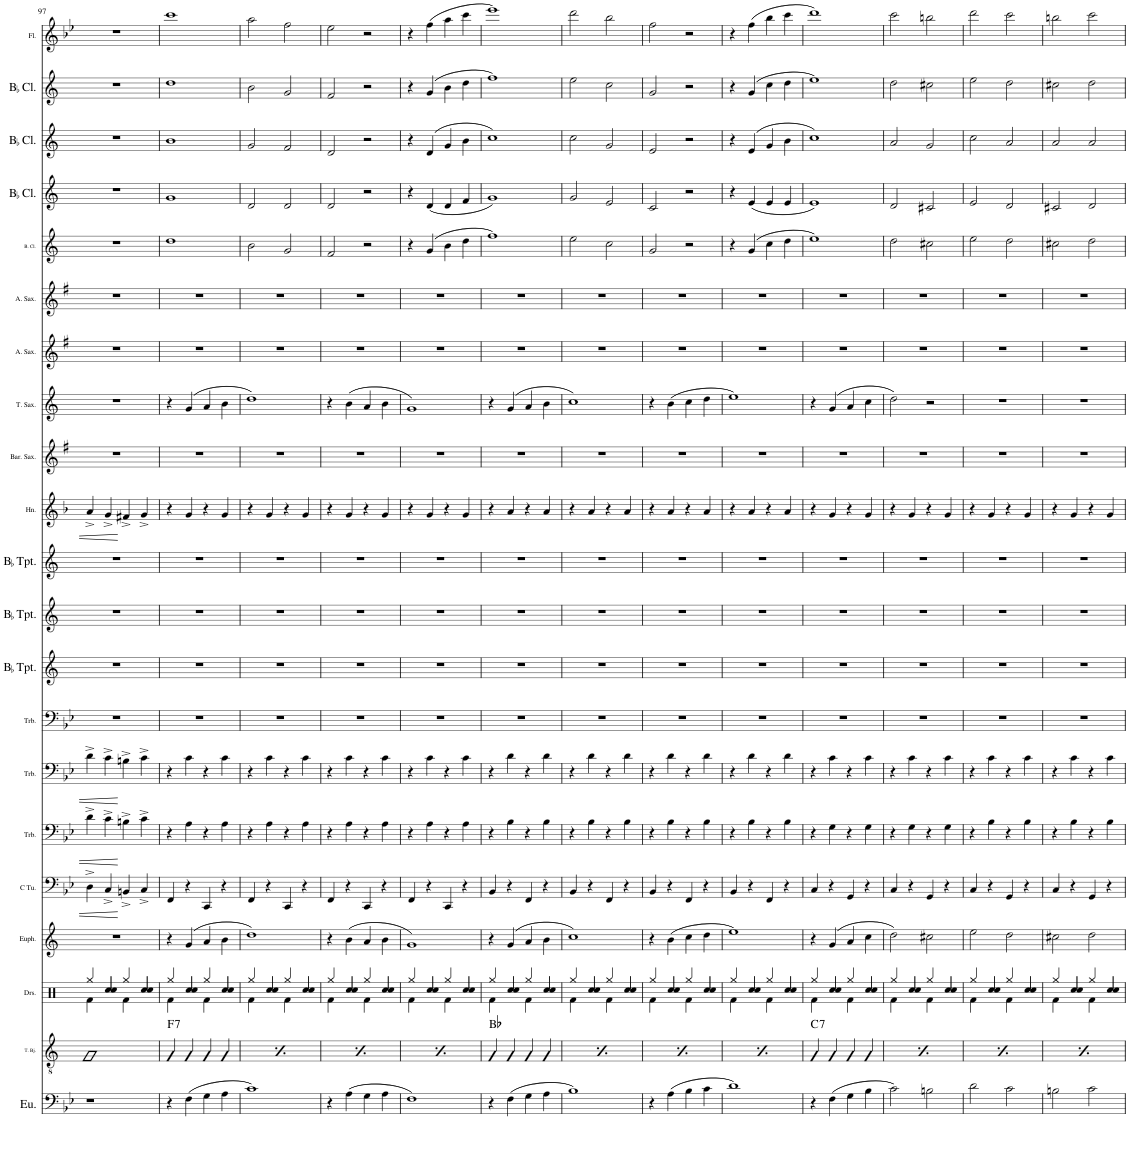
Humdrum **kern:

**kern	**kern	**harte	**kern	**kern	**kern	**kern	**kern	**kern	**kern	**kern	**kern	**kern	**kern	**kern	**kern	**kern	**kern	**kern	**kern	**kern	**kern
*part21	*part20	*part20	*part19	*part18	*part17	*part16	*part15	*part14	*part13	*part12	*part11	*part10	*part9	*part8	*part7	*part6	*part5	*part4	*part3	*part2	*part1
*staff21	*staff20	*	*staff19	*staff18	*staff17	*staff16	*staff15	*staff14	*staff13	*staff12	*staff11	*staff10	*staff9	*staff8	*staff7	*staff6	*staff5	*staff4	*staff3	*staff2	*staff1
*I"Euphonium	*I"Tenor Banjo	*	*I"Drumset	*I"Euphonium	*I"C Tuba	*I"Trombone 3	*I"Trombone 2	*I"Trombone 1	*I"Bb Trumpet 3	*I"Bb Trumpet 2	*I"Bb Trumpet 1	*I"Horn	*I"Baritone Saxophone	*I"Tenor Saxophone	*I"Alto Saxophone 2	*I"Alto Saxophone 1	*I"Bass Clarinet	*I"Bb Clarinet 3	*I"Bb Clarinet 2	*I"Bb Clarinet 1	*I"Flute
*I'Eu.	*I'T. Bj.	*	*I'Drs.	*I'Euph.	*I'C Tu.	*I'Trb.	*I'Trb.	*I'Trb.	*	*	*	*I'Hn.	*I'Bar. Sax.	*I'T. Sax.	*I'A. Sax.	*I'A. Sax.	*I'B. Cl.	*	*	*	*I'Fl.
!!LO:PB:g=z
*clefF4	*clefGv2	*	*clefX	*clefG2	*clefF4	*clefF4	*clefF4	*clefF4	*clefG2	*clefG2	*clefG2	*clefG2	*clefG2	*clefG2	*clefG2	*clefG2	*clefG2	*clefG2	*clefG2	*clefG2	*clefG2
*	*Trd7c12	*	*	*Trd8c14	*	*	*	*	*Trd1c2	*Trd1c2	*Trd1c2	*Trd4c7	*Trd12c21	*Trd8c14	*Trd5c9	*Trd5c9	*Trd8c14	*Trd1c2	*Trd1c2	*Trd1c2	*
*k[b-e-]	*k[]	*	*k[]	*k[]	*k[b-e-]	*k[b-e-]	*k[b-e-]	*k[b-e-]	*k[]	*k[]	*k[]	*k[b-]	*k[f#]	*k[]	*k[f#]	*k[f#]	*k[]	*k[]	*k[]	*k[]	*k[b-e-]
*M4/4	*M4/4	*	*M4/4	*M4/4	*M4/4	*M4/4	*M4/4	*M4/4	*M4/4	*M4/4	*M4/4	*M4/4	*M4/4	*M4/4	*M4/4	*M4/4	*M4/4	*M4/4	*M4/4	*M4/4	*M4/4
*met(c|)	*met(c|)	*	*met(c|)	*met(c|)	*met(c|)	*met(c|)	*met(c|)	*met(c|)	*met(c|)	*met(c|)	*met(c|)	*met(c|)	*met(c|)	*met(c|)	*met(c|)	*met(c|)	*met(c|)	*met(c|)	*met(c|)	*met(c|)	*met(c|)
=97	=97	=97	=97	=97	=97	=97	=97	=97	=97	=97	=97	=97	=97	=97	=97	=97	=97	=97	=97	=97	=97
*	*	*	*^	*	*	*	*	*	*	*	*	*	*	*	*	*	*	*	*	*	*
1r	1G	.	4Rgg/	4Rf\	1r	4D^\	4d^\	4d^\	1r	1r	1r	1r	4a^/	1r	1r	1r	1r	1r	1r	1r	1r	1r
.	.	.	4Rcc/	4Rcc/	.	4C^/	4c^\	4c^\	.	.	.	.	4g^/	.	.	.	.	.	.	.	.	.
.	.	.	4Rgg/	4Rf\	.	4BBn^/	4Bn^\	4Bn^\	.	.	.	.	4f#X^/	.	.	.	.	.	.	.	.	.
.	.	.	4Rcc/	4Rcc/	.	4C^/	4c^\	4c^\	.	.	.	.	4g^/	.	.	.	.	.	.	.	.	.
=98	=98	=98	=98	=98	=98	=98	=98	=98	=98	=98	=98	=98	=98	=98	=98	=98	=98	=98	=98	=98	=98	=98
!	!	!LO:H:kt=7	!	!	!	!	!	!	!	!	!	!	!	!	!	!	!	!	!	!	!	!
4r	4G/	F:7	4Rgg/	4Rf\	4r	4FF/	4r	4r	1r	1r	1r	1r	4r	1r	4r	1r	1r	1dd	1g	1b	1dd	1ccc
(4F\	4G/	.	4Rcc/	4Rcc/	(4g/	4r	4A\	4c\	.	.	.	.	4g/	.	(4g/	.	.	.	.	.	.	.
4G\	4G/	.	4Rgg/	4Rf\	4a/	4CC/	4r	4r	.	.	.	.	4r	.	4a/	.	.	.	.	.	.	.
4A\	4G/	.	4Rcc/	4Rcc/	4b\	4r	4A\	4c\	.	.	.	.	4g/	.	4b\	.	.	.	.	.	.	.
=99	=99	=99	=99	=99	=99	=99	=99	=99	=99	=99	=99	=99	=99	=99	=99	=99	=99	=99	=99	=99	=99	=99
!	!	!LO:H:kt=7	!	!	!	!	!	!	!	!	!	!	!	!	!	!	!	!	!	!	!	!
1c)	4G/	F:7	4Rgg/	4Rf\	1dd)	4FF/	4r	4r	1r	1r	1r	1r	4r	1r	1dd)	1r	1r	2b\	2d/	2g/	2b\	2aa\
.	4G/	.	4Rcc/	4Rcc/	.	4r	4A\	4c\	.	.	.	.	4g/	.	.	.	.	.	.	.	.	.
.	4G/	.	4Rgg/	4Rf\	.	4CC/	4r	4r	.	.	.	.	4r	.	.	.	.	2g/	2d/	2f/	2g/	2ff\
.	4G/	.	4Rcc/	4Rcc/	.	4r	4A\	4c\	.	.	.	.	4g/	.	.	.	.	.	.	.	.	.
=100	=100	=100	=100	=100	=100	=100	=100	=100	=100	=100	=100	=100	=100	=100	=100	=100	=100	=100	=100	=100	=100	=100
!	!	!LO:H:kt=7	!	!	!	!	!	!	!	!	!	!	!	!	!	!	!	!	!	!	!	!
4r	4G/	F:7	4Rgg/	4Rf\	4r	4FF/	4r	4r	1r	1r	1r	1r	4r	1r	4r	1r	1r	2f/	2d/	2d/	2f/	2ee-\
(4A\	4G/	.	4Rcc/	4Rcc/	(4b\	4r	4A\	4c\	.	.	.	.	4g/	.	(4b\	.	.	.	.	.	.	.
4G\	4G/	.	4Rgg/	4Rf\	4a/	4CC/	4r	4r	.	.	.	.	4r	.	4a/	.	.	2r	2r	2r	2r	2r
4A\	4G/	.	4Rcc/	4Rcc/	4b\	4r	4A\	4c\	.	.	.	.	4g/	.	4b\	.	.	.	.	.	.	.
=101	=101	=101	=101	=101	=101	=101	=101	=101	=101	=101	=101	=101	=101	=101	=101	=101	=101	=101	=101	=101	=101	=101
!	!	!LO:H:kt=7	!	!	!	!	!	!	!	!	!	!	!	!	!	!	!	!	!	!	!	!
1F)	4G/	F:7	4Rgg/	4Rf\	1g)	4FF/	4r	4r	1r	1r	1r	1r	4r	1r	1g)	1r	1r	4r	4r	4r	4r	4r
.	4G/	.	4Rcc/	4Rcc/	.	4r	4A\	4c\	.	.	.	.	4g/	.	.	.	.	(4g/	(4d/	(4d/	(4g/	(4ff\
.	4G/	.	4Rgg/	4Rf\	.	4CC/	4r	4r	.	.	.	.	4r	.	.	.	.	4b\	4d/	4g/	4b\	4aa\
.	4G/	.	4Rcc/	4Rcc/	.	4r	4A\	4c\	.	.	.	.	4g/	.	.	.	.	4dd\	4f/	4b\	4dd\	4ccc\
=102	=102	=102	=102	=102	=102	=102	=102	=102	=102	=102	=102	=102	=102	=102	=102	=102	=102	=102	=102	=102	=102	=102
4r	4G/	Bb:maj	4Rgg/	4Rf\	4r	4BB-/	4r	4r	1r	1r	1r	1r	4r	1r	4r	1r	1r	1ff)	1g)	1cc)	1ff)	1eee-)
(4F\	4G/	.	4Rcc/	4Rcc/	(4g/	4r	4B-\	4d\	.	.	.	.	4a/	.	(4g/	.	.	.	.	.	.	.
4G\	4G/	.	4Rgg/	4Rf\	4a/	4FF/	4r	4r	.	.	.	.	4r	.	4a/	.	.	.	.	.	.	.
4A\	4G/	.	4Rcc/	4Rcc/	4b\	4r	4B-\	4d\	.	.	.	.	4a/	.	4b\	.	.	.	.	.	.	.
=103	=103	=103	=103	=103	=103	=103	=103	=103	=103	=103	=103	=103	=103	=103	=103	=103	=103	=103	=103	=103	=103	=103
1B-)	4G/	Bb:maj	4Rgg/	4Rf\	1cc)	4BB-/	4r	4r	1r	1r	1r	1r	4r	1r	1cc)	1r	1r	2ee\	2g/	2cc\	2ee\	2ddd\
.	4G/	.	4Rcc/	4Rcc/	.	4r	4B-\	4d\	.	.	.	.	4a/	.	.	.	.	.	.	.	.	.
.	4G/	.	4Rgg/	4Rf\	.	4FF/	4r	4r	.	.	.	.	4r	.	.	.	.	2cc\	2e/	2g/	2cc\	2bb-\
.	4G/	.	4Rcc/	4Rcc/	.	4r	4B-\	4d\	.	.	.	.	4a/	.	.	.	.	.	.	.	.	.
=104	=104	=104	=104	=104	=104	=104	=104	=104	=104	=104	=104	=104	=104	=104	=104	=104	=104	=104	=104	=104	=104	=104
4r	4G/	Bb:maj	4Rgg/	4Rf\	4r	4BB-/	4r	4r	1r	1r	1r	1r	4r	1r	4r	1r	1r	2g/	2c/	2e/	2g/	2ff\
(4A\	4G/	.	4Rcc/	4Rcc/	(4b\	4r	4B-\	4d\	.	.	.	.	4a/	.	(4b\	.	.	.	.	.	.	.
4B-\	4G/	.	4Rgg/	4Rf\	4cc\	4FF/	4r	4r	.	.	.	.	4r	.	4cc\	.	.	2r	2r	2r	2r	2r
4c\	4G/	.	4Rcc/	4Rcc/	4dd\	4r	4B-\	4d\	.	.	.	.	4a/	.	4dd\	.	.	.	.	.	.	.
=105	=105	=105	=105	=105	=105	=105	=105	=105	=105	=105	=105	=105	=105	=105	=105	=105	=105	=105	=105	=105	=105	=105
1d)	4G/	Bb:maj	4Rgg/	4Rf\	1ee)	4BB-/	4r	4r	1r	1r	1r	1r	4r	1r	1ee)	1r	1r	4r	4r	4r	4r	4r
.	4G/	.	4Rcc/	4Rcc/	.	4r	4B-\	4d\	.	.	.	.	4a/	.	.	.	.	(4g/	(4e/	(4e/	(4g/	(4ff\
.	4G/	.	4Rgg/	4Rf\	.	4FF/	4r	4r	.	.	.	.	4r	.	.	.	.	4cc\	4e/	4g/	4cc\	4bb-\
.	4G/	.	4Rcc/	4Rcc/	.	4r	4B-\	4d\	.	.	.	.	4a/	.	.	.	.	4dd\	4e/	4b\	4dd\	4ccc\
=106	=106	=106	=106	=106	=106	=106	=106	=106	=106	=106	=106	=106	=106	=106	=106	=106	=106	=106	=106	=106	=106	=106
!	!	!LO:H:kt=7	!	!	!	!	!	!	!	!	!	!	!	!	!	!	!	!	!	!	!	!
4r	4G/	C:7	4Rgg/	4Rf\	4r	4C/	4r	4r	1r	1r	1r	1r	4r	1r	4r	1r	1r	1ee)	1e)	1cc)	1ee)	1ddd)
(4F\	4G/	.	4Rcc/	4Rcc/	(4g/	4r	4G\	4c\	.	.	.	.	4g/	.	(4g/	.	.	.	.	.	.	.
4G\	4G/	.	4Rgg/	4Rf\	4a/	4GG/	4r	4r	.	.	.	.	4r	.	4a/	.	.	.	.	.	.	.
4B-\	4G/	.	4Rcc/	4Rcc/	4cc\	4r	4G\	4c\	.	.	.	.	4g/	.	4cc\	.	.	.	.	.	.	.
=107	=107	=107	=107	=107	=107	=107	=107	=107	=107	=107	=107	=107	=107	=107	=107	=107	=107	=107	=107	=107	=107	=107
!	!	!LO:H:kt=7	!	!	!	!	!	!	!	!	!	!	!	!	!	!	!	!	!	!	!	!
2c\)	4G/	C:7	4Rgg/	4Rf\	2dd\)	4C/	4r	4r	1r	1r	1r	1r	4r	1r	2dd\)	1r	1r	2dd\	2d/	2a/	2dd\	2ccc\
.	4G/	.	4Rcc/	4Rcc/	.	4r	4G\	4c\	.	.	.	.	4g/	.	.	.	.	.	.	.	.	.
2Bn\	4G/	.	4Rgg/	4Rf\	2cc#X\	4GG/	4r	4r	.	.	.	.	4r	.	2r	.	.	2cc#X\	2c#X/	2g/	2cc#X\	2bbn\
.	4G/	.	4Rcc/	4Rcc/	.	4r	4G\	4c\	.	.	.	.	4g/	.	.	.	.	.	.	.	.	.
=108	=108	=108	=108	=108	=108	=108	=108	=108	=108	=108	=108	=108	=108	=108	=108	=108	=108	=108	=108	=108	=108	=108
!	!	!LO:H:kt=7	!	!	!	!	!	!	!	!	!	!	!	!	!	!	!	!	!	!	!	!
2d\	4G/	C:7	4Rgg/	4Rf\	2ee\	4C/	4r	4r	1r	1r	1r	1r	4r	1r	1r	1r	1r	2ee\	2e/	2cc\	2ee\	2ddd\
.	4G/	.	4Rcc/	4Rcc/	.	4r	4B-\	4c\	.	.	.	.	4g/	.	.	.	.	.	.	.	.	.
2c\	4G/	.	4Rgg/	4Rf\	2dd\	4GG/	4r	4r	.	.	.	.	4r	.	.	.	.	2dd\	2d/	2a/	2dd\	2ccc\
.	4G/	.	4Rcc/	4Rcc/	.	4r	4B-\	4c\	.	.	.	.	4g/	.	.	.	.	.	.	.	.	.
=109	=109	=109	=109	=109	=109	=109	=109	=109	=109	=109	=109	=109	=109	=109	=109	=109	=109	=109	=109	=109	=109	=109
!	!	!LO:H:kt=7	!	!	!	!	!	!	!	!	!	!	!	!	!	!	!	!	!	!	!	!
2Bn\	4G/	C:7	4Rgg/	4Rf\	2cc#X\	4C/	4r	4r	1r	1r	1r	1r	4r	1r	1r	1r	1r	2cc#X\	2c#X/	2a/	2cc#X\	2bbn\
.	4G/	.	4Rcc/	4Rcc/	.	4r	4B-\	4c\	.	.	.	.	4g/	.	.	.	.	.	.	.	.	.
2c\	4G/	.	4Rgg/	4Rf\	2dd\	4GG/	4r	4r	.	.	.	.	4r	.	.	.	.	2dd\	2d/	2a/	2dd\	2ccc\
.	4G/	.	4Rcc/	4Rcc/	.	4r	4B-\	4c\	.	.	.	.	4g/	.	.	.	.	.	.	.	.	.
*	*	*	*v	*v	*	*	*	*	*	*	*	*	*	*	*	*	*	*	*	*	*	*
=	=	=	=	=	=	=	=	=	=	=	=	=	=	=	=	=	=	=	=	=	=
*-	*-	*-	*-	*-	*-	*-	*-	*-	*-	*-	*-	*-	*-	*-	*-	*-	*-	*-	*-	*-	*-
